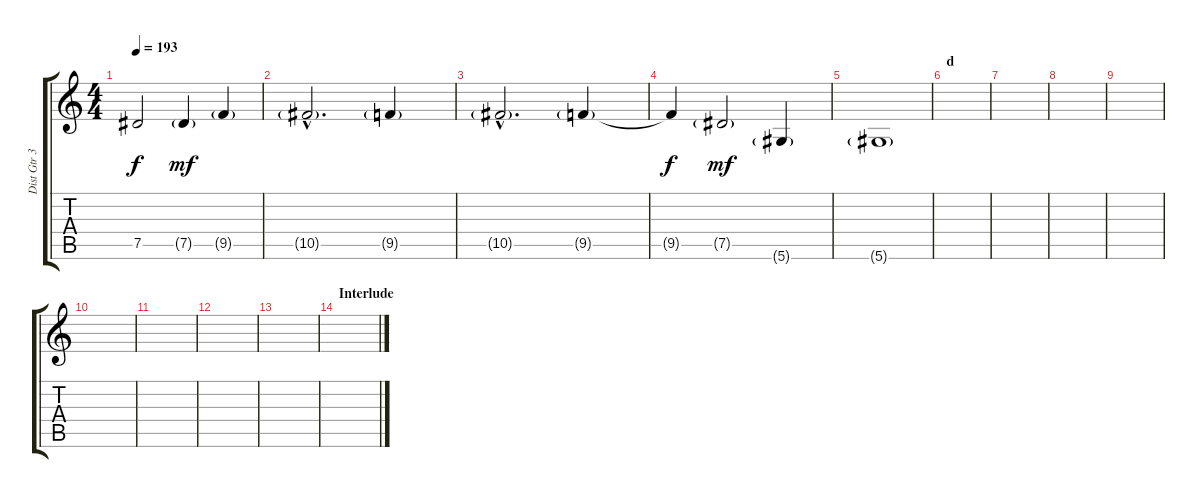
\track ("Dist Gtr 3" "Dist Gtr 3") {instrument distortionguitar}
\staff {score tabs}
\tuning (Eb4 Bb3 Gb3 Db3 Ab2 Eb2) {hide}
\ts (4 4)
\tempo 193
\clef g2
\ks c
7.5{t}.2{dy f} 7.5{g}.4{dy mf} 9.5{g}.4 |
10.5{g hac}.2{d} 9.5{g}.4 |
10.5{g hac}.2{d} 9.5{g}.4 |
9.5{t}.4{dy f} 7.5{g}.2{dy mf} 5.6{g}.4 |
5.6{g}.1 |
\section ("" "d")
|
|
|
|
|
|
|
|
\section ("" "Interlude")
